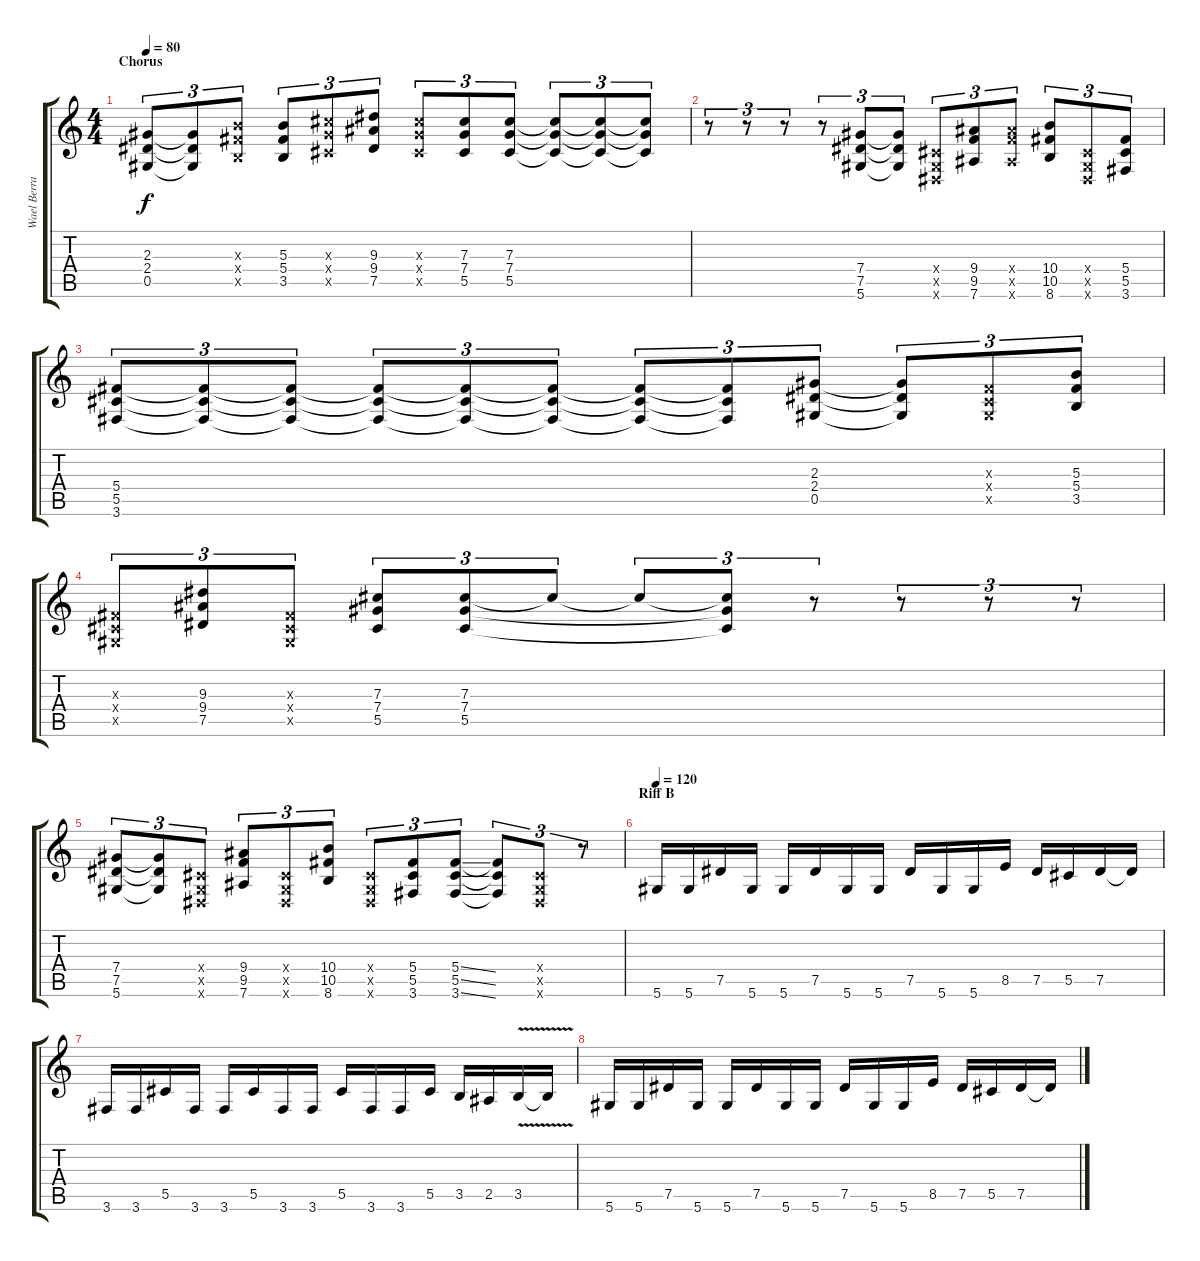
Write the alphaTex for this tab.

\track ("Wael Berrais" "Wael Berra") {instrument distortionguitar}
\staff {score tabs}
\tuning (Eb4 Bb3 Gb3 Db3 Ab2 Eb2) {hide}
\ts (4 4)
\section ("" "Chorus")
\tempo 80
\clef g2
\ks c
(2.3 2.4 0.5).8{tu (3 2) dy f} (2.3{t} 2.4{t} 0.5{t}).8{tu (3 2)} (5.3{x} 5.4{x} 3.5{x}).8{tu (3 2)} (5.3 5.4 3.5).8{tu (3 2)} (7.3{x} 7.4{x} 5.5{x}).8{tu (3 2)} (9.3 9.4 7.5).8{tu (3 2)} (7.3{x} 7.4{x} 5.5{x}).8{tu (3 2)} (7.3 7.4 5.5).8{tu (3 2)} (7.3 7.4 5.5).8{tu (3 2)} (7.3{t} 7.4{t} 5.5{t}).8{tu (3 2)} (7.3{t} 7.4{t} 5.5{t}).8{tu (3 2)} (7.3{t} 7.4{t} 5.5{t}).8{tu (3 2)} |
r.8{tu (3 2)} r.8{tu (3 2)} r.8{tu (3 2)} r.8{tu (3 2)} (7.4 7.5 5.6).8{tu (3 2)} (7.4{t} 7.5{t} 5.6{t}).8{tu (3 2)} (0.4{x} 0.5{x} 0.6{x}).8{tu (3 2)} (9.4 9.5 7.6).8{tu (3 2)} (9.4{x} 9.5{x} 7.6{x}).8{tu (3 2)} (10.4 10.5 8.6).8{tu (3 2)} (0.4{x} 0.5{x} 0.6{x}).8{tu (3 2)} (5.4 5.5 3.6).8{tu (3 2)} |
(5.4 5.5 3.6).8{tu (3 2)} (5.4{t} 5.5{t} 3.6{t}).8{tu (3 2)} (5.4{t} 5.5{t} 3.6{t}).8{tu (3 2)} (5.4{t} 5.5{t} 3.6{t}).8{tu (3 2)} (5.4{t} 5.5{t} 3.6{t}).8{tu (3 2)} (5.4{t} 5.5{t} 3.6{t}).8{tu (3 2)} (5.4{t} 5.5{t} 3.6{t}).8{tu (3 2)} (5.4{t} 5.5{t} 3.6{t}).8{tu (3 2)} (2.3 2.4 0.5).8{tu (3 2)} (2.3{t} 2.4{t} 0.5{t}).8{tu (3 2)} (0.3{x} 0.4{x} 0.5{x}).8{tu (3 2)} (5.3 5.4 3.5).8{tu (3 2)} |
(0.3{x} 0.4{x} 0.5{x}).8{tu (3 2)} (9.3 9.4 7.5).8{tu (3 2)} (0.3{x} 0.4{x} 0.5{x}).8{tu (3 2)} (7.3 7.4 5.5).8{tu (3 2)} (7.3 7.4 5.5).8{tu (3 2)} 7.3{t}.8{tu (3 2)} 7.3{t}.8{tu (3 2)} (7.3{t} 7.4{t} 5.5{t}).8{tu (3 2)} r.8{tu (3 2)} r.8{tu (3 2)} r.8{tu (3 2)} r.8{tu (3 2)} |
(7.4 7.5 5.6).8{tu (3 2)} (7.4{t} 7.5{t} 5.6{t}).8{tu (3 2)} (0.4{x} 0.5{x} 0.6{x}).8{tu (3 2)} (9.4 9.5 7.6).8{tu (3 2)} (0.4{x} 0.5{x} 0.6{x}).8{tu (3 2)} (10.4 10.5 8.6).8{tu (3 2)} (0.4{x} 0.5{x} 0.6{x}).8{tu (3 2)} (5.4 5.5 3.6).8{tu (3 2)} (5.4{ss} 5.5{ss} 3.6{ss}).8{tu (3 2)} (5.4{t} 5.5{t} 3.6{t}).8{tu (3 2)} (0.4{x} 0.5{x} 0.6{x}).8{tu (3 2)} r.8{tu (3 2)} |
\section ("" "Riff B")
\tempo 120
5.6.16 5.6.16 7.5.16 5.6.16 5.6.16 7.5.16 5.6.16 5.6.16 7.5.16 5.6.16 5.6.16 8.5.16 7.5.16 5.5.16 7.5.16 7.5{t}.16 |
3.6.16 3.6.16 5.5.16 3.6.16 3.6.16 5.5.16 3.6.16 3.6.16 5.5.16 3.6.16 3.6.16 5.5.16 3.5.16 2.5.16 3.5{v}.16 3.5{t}.16 |
5.6.16 5.6.16 7.5.16 5.6.16 5.6.16 7.5.16 5.6.16 5.6.16 7.5.16 5.6.16 5.6.16 8.5.16 7.5.16 5.5.16 7.5.16 7.5{t}.16
